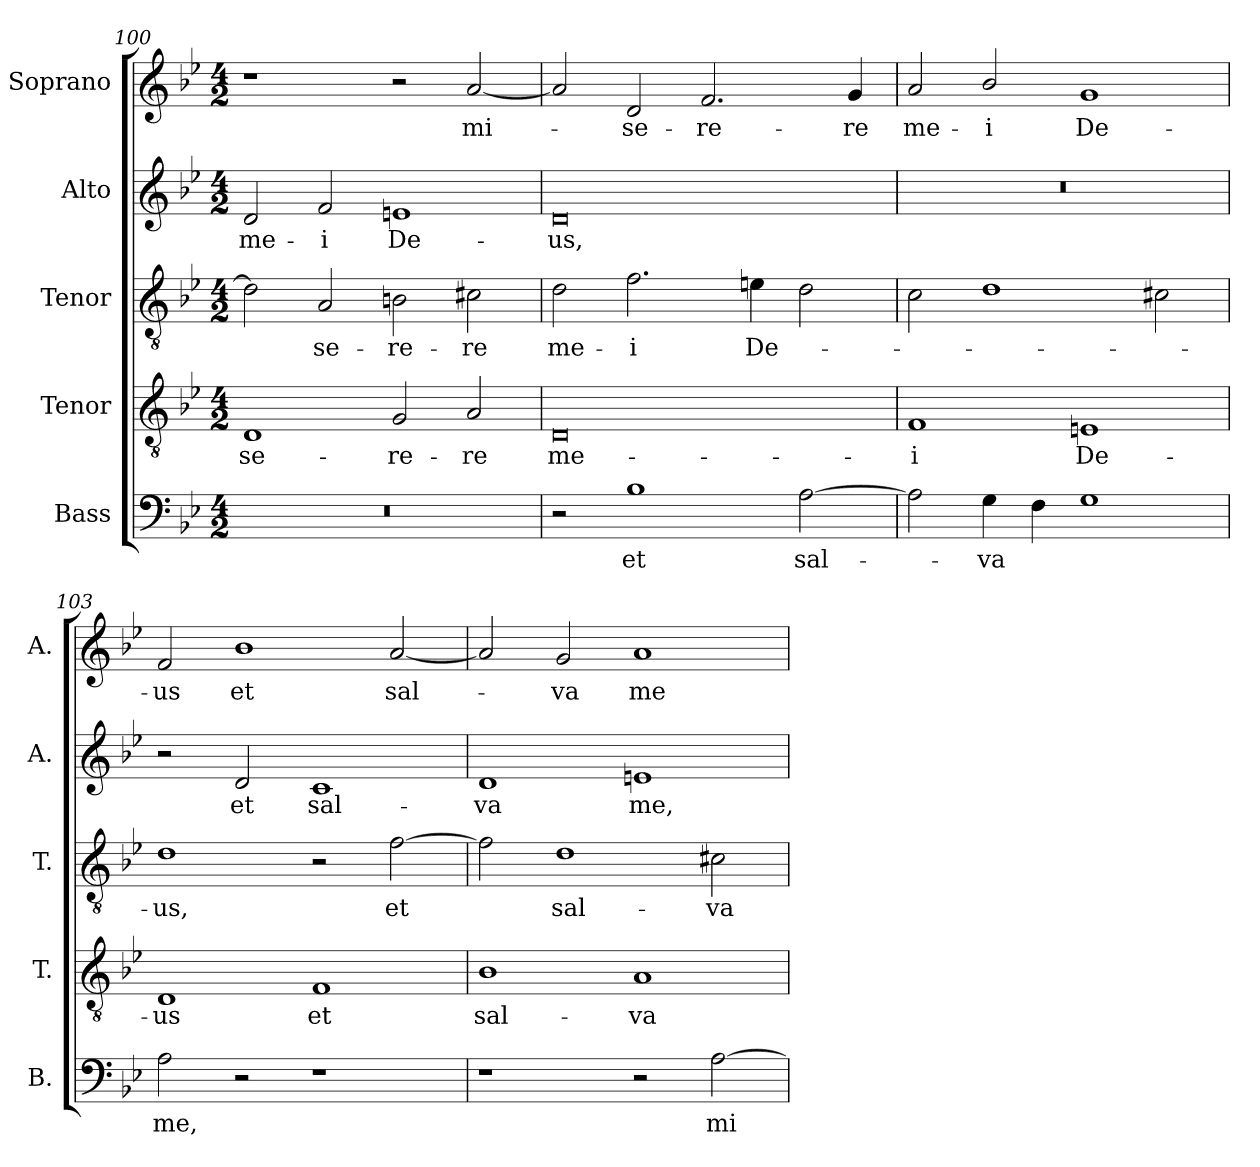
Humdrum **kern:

**kern	**text	**kern	**text	**kern	**text	**kern	**text	**kern	**text
*part5	*part5	*part4	*part4	*part3	*part3	*part2	*part2	*part1	*part1
*staff5	*staff5	*staff4	*staff4	*staff3	*staff3	*staff2	*staff2	*staff1	*staff1
*I"Bass	*	*I"Tenor	*	*I"Tenor	*	*I"Alto	*	*I"Soprano	*
*I'B.	*	*I'T.	*	*I'T.	*	*I'A.	*	*I'A.	*
!!LO:LB:g=z
*clefF4	*	*clefGv2	*	*clefGv2	*	*clefG2	*	*clefG2	*
*	*	*ITrd7c12	*	*ITrd7c12	*	*	*	*	*
*k[b-e-]	*	*k[b-e-]	*	*k[b-e-]	*	*k[b-e-]	*	*k[b-e-]	*
*B-:	*	*B-:	*	*B-:	*	*B-:	*	*B-:	*
*M4/2	*	*M4/2	*	*M4/2	*	*M4/2	*	*M4/2	*
=100	=100	=100	=100	=100	=100	=100	=100	=100	=100
!LO:N:vis=1	!	!	!	!	!	!	!	!	!
!	!	!	!LO:LY:b:color=#000000	!	!	!	!	!	!
!	!	!	!	!	!	!	!LO:LY:b:color=#000000	!	!
0r	.	1DDi	-se-	2Di\]	.	2di/	me-	1r	.
!	!	!	!	!	!LO:LY:b:color=#000000	!	!	!	!
!	!	!	!	!	!	!	!LO:LY:b:color=#000000	!	!
.	.	.	.	2AAi/	-se-	2fi/	-i	.	.
!	!	!	!LO:LY:b:color=#000000	!	!	!	!	!	!
!	!	!	!	!	!LO:LY:b:color=#000000	!	!	!	!
!	!	!	!	!	!	!	!LO:LY:b:color=#000000	!	!
.	.	2GGi/	-re-	2BBni\	-re-	1eni	De-	2r	.
!	!	!	!LO:LY:b:color=#000000	!	!	!	!	!	!
!	!	!	!	!	!LO:LY:b:color=#000000	!	!	!	!
!	!	!	!	!	!	!	!	!	!LO:LY:b:color=#000000
.	.	2AAi/	-re	2C#Xi\	-re	.	.	[2ai/	mi-
=101	=101	=101	=101	=101	=101	=101	=101	=101	=101
!	!	!	!LO:LY:b:color=#000000	!	!	!	!	!	!
!	!	!	!	!	!LO:LY:b:color=#000000	!	!	!	!
!	!	!	!	!	!	!	!LO:LY:b:color=#000000	!	!
2r	.	0DDi	me-	2Di\	me-	0di	-us,	2ai/]	.
!	!LO:LY:b:color=#000000	!	!	!	!	!	!	!	!
!	!	!	!	!	!LO:LY:b:color=#000000	!	!	!	!
!	!	!	!	!	!	!	!	!	!LO:LY:b:color=#000000
1B-i	et	.	.	2.Fi\	-i	.	.	2di/	-se-
!	!	!	!	!	!	!	!	!	!LO:LY:b:color=#000000
.	.	.	.	.	.	.	.	2.fi/	-re-
!	!	!	!	!	!LO:LY:b:color=#000000	!	!	!	!
.	.	.	.	4Eni\	De-	.	.	.	.
!	!LO:LY:b:color=#000000	!	!	!	!	!	!	!	!
[2Ai\	sal-	.	.	2Di\	.	.	.	.	.
!	!	!	!	!	!	!	!	!	!LO:LY:b:color=#000000
.	.	.	.	.	.	.	.	4gi/	-re
=102	=102	=102	=102	=102	=102	=102	=102	=102	=102
!	!	!	!LO:LY:b:color=#000000	!	!	!LO:N:vis=1	!	!	!
!	!	!	!	!	!	!	!	!	!LO:LY:b:color=#000000
2Ai\]	.	1FFi	-i	2Ci\	.	0r	.	2ai/	me-
!	!LO:LY:b:color=#000000	!	!	!	!	!	!	!	!
!	!	!	!	!	!	!	!	!	!LO:LY:b:color=#000000
4Gi\	-va	.	.	1Di	.	.	.	2b-i/	-i
4Fi\	.	.	.	.	.	.	.	.	.
!	!	!	!LO:LY:b:color=#000000	!	!	!	!	!	!
!	!	!	!	!	!	!	!	!	!LO:LY:b:color=#000000
1Gi	.	1EEni	De-	.	.	.	.	1gi	De-
.	.	.	.	2C#Xi\	.	.	.	.	.
=103	=103	=103	=103	=103	=103	=103	=103	=103	=103
!	!LO:LY:b:color=#000000	!	!	!	!	!	!	!	!
!	!	!	!LO:LY:b:color=#000000	!	!	!	!	!	!
!	!	!	!	!	!LO:LY:b:color=#000000	!	!	!	!
!	!	!	!	!	!	!	!	!	!LO:LY:b:color=#000000
2Ai\	me,	1DDi	-us	1Di	-us,	2r	.	2fi/	-us
!	!	!	!	!	!	!	!LO:LY:b:color=#000000	!	!
!	!	!	!	!	!	!	!	!	!LO:LY:b:color=#000000
2r	.	.	.	.	.	2di/	et	1b-i	et
!	!	!	!LO:LY:b:color=#000000	!	!	!	!	!	!
!	!	!	!	!	!	!	!LO:LY:b:color=#000000	!	!
1r	.	1FFi	et	2r	.	1ci	sal-	.	.
!	!	!	!	!	!LO:LY:b:color=#000000	!	!	!	!
!	!	!	!	!	!	!	!	!	!LO:LY:b:color=#000000
.	.	.	.	[2Fi\	et	.	.	[2ai/	sal-
=104	=104	=104	=104	=104	=104	=104	=104	=104	=104
!	!	!	!LO:LY:b:color=#000000	!	!	!	!	!	!
!	!	!	!	!	!	!	!LO:LY:b:color=#000000	!	!
1r	.	1BB-i	sal-	2Fi\]	.	1di	-va	2ai/]	.
!	!	!	!	!	!LO:LY:b:color=#000000	!	!	!	!
!	!	!	!	!	!	!	!	!	!LO:LY:b:color=#000000
.	.	.	.	1Di	sal-	.	.	2gi/	-va
!	!	!	!LO:LY:b:color=#000000	!	!	!	!	!	!
!	!	!	!	!	!	!	!LO:LY:b:color=#000000	!	!
!	!	!	!	!	!	!	!	!	!LO:LY:b:color=#000000
2r	.	1AAi	-va	.	.	1eni	me,	1ai	me
!	!LO:LY:b:color=#000000	!	!	!	!	!	!	!	!
!	!	!	!	!	!LO:LY:b:color=#000000	!	!	!	!
[2Ai\	mi-	.	.	2C#Xi\	-va	.	.	.	.
=	=	=	=	=	=	=	=	=	=
*-	*-	*-	*-	*-	*-	*-	*-	*-	*-
